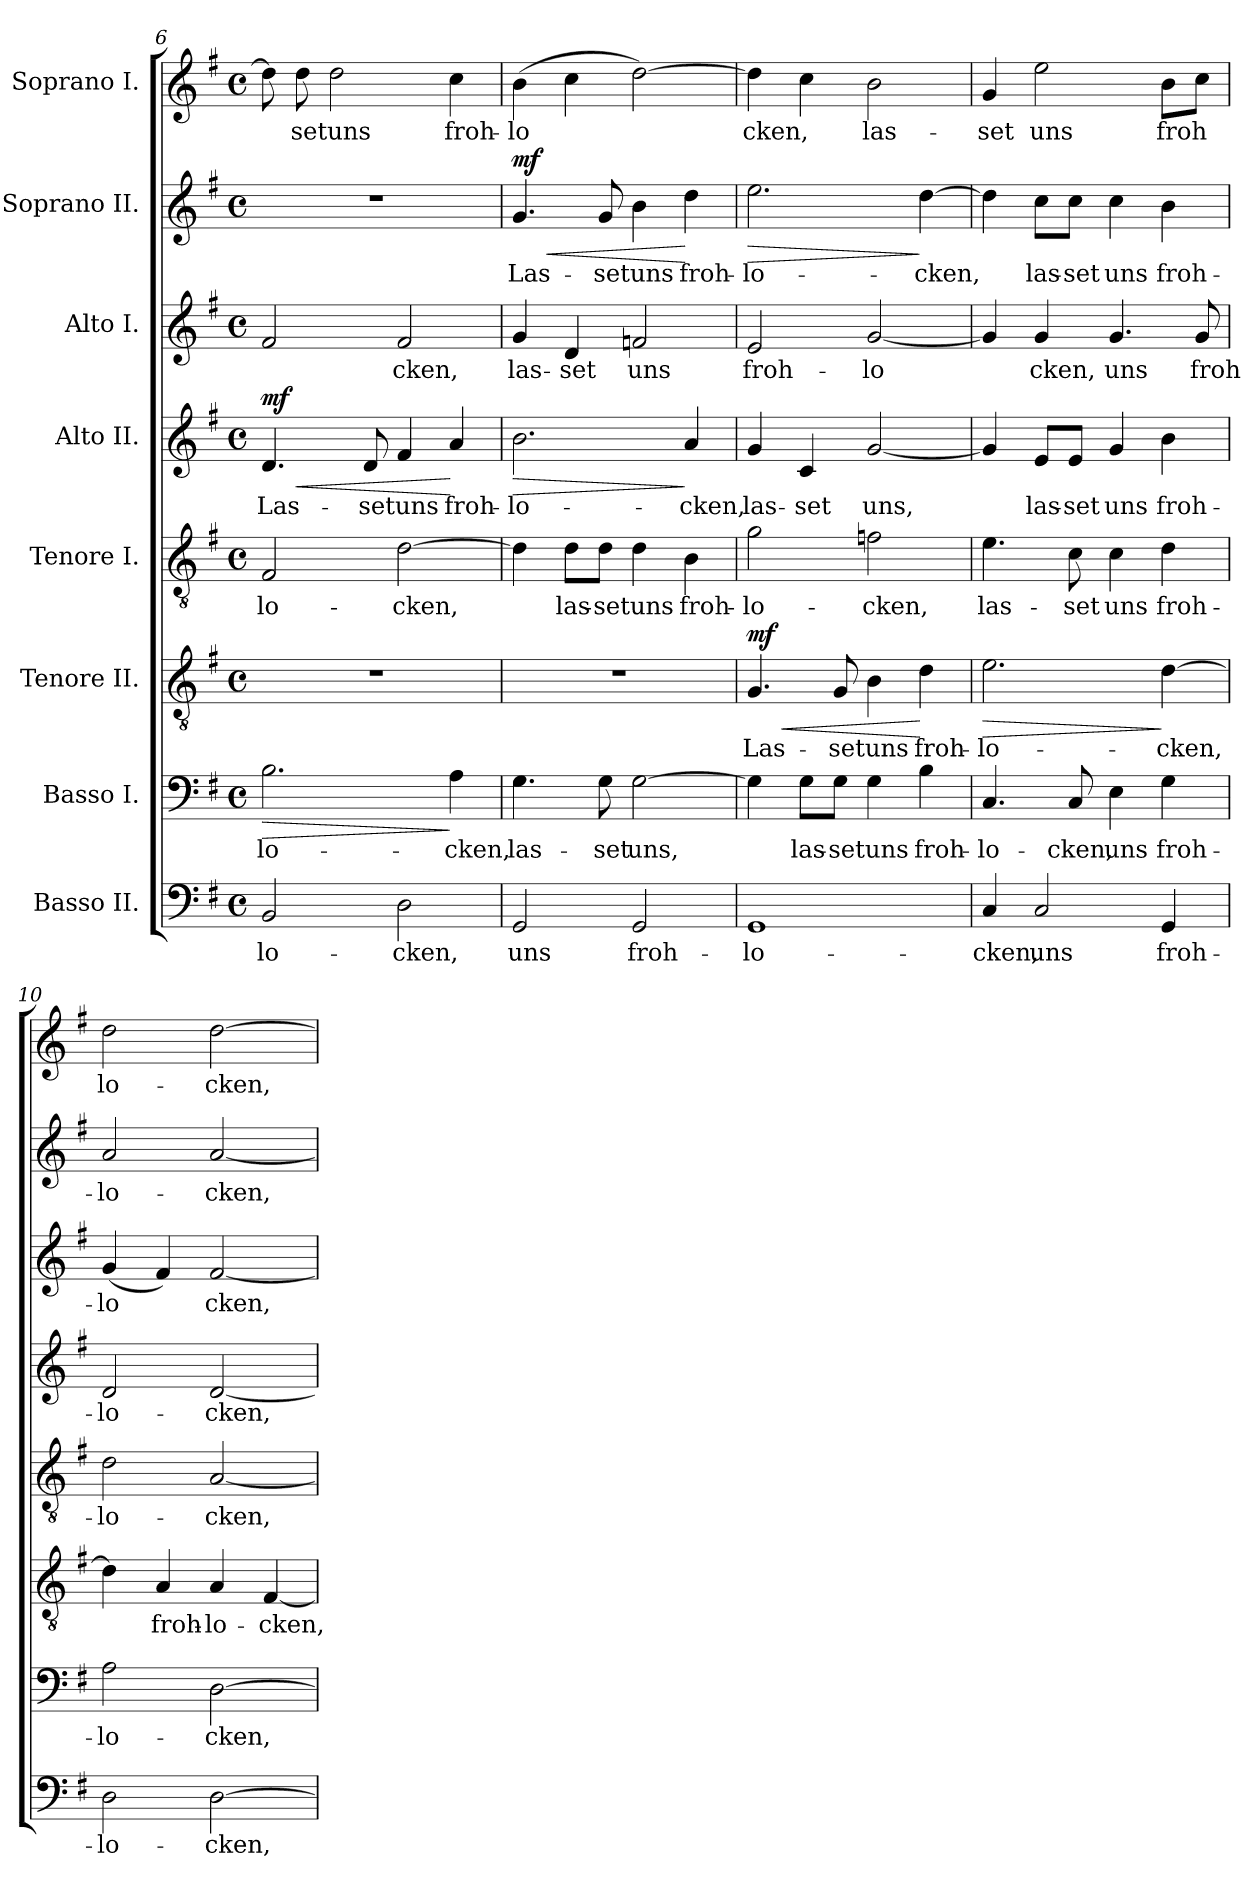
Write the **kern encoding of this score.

**kern	**text	**kern	**text	**dynam	**kern	**text	**dynam	**kern	**text	**kern	**text	**dynam	**kern	**text	**kern	**text	**dynam	**kern	**text
*part8	*part8	*part7	*part7	*part7	*part6	*part6	*part6	*part5	*part5	*part4	*part4	*part4	*part3	*part3	*part2	*part2	*part2	*part1	*part1
*staff8	*staff8	*staff7	*staff7	*staff7	*staff6	*staff6	*staff6	*staff5	*staff5	*staff4	*staff4	*staff4	*staff3	*staff3	*staff2	*staff2	*staff2	*staff1	*staff1
*I"Basso II.	*	*I"Basso I.	*	*	*I"Tenore II.	*	*	*I"Tenore I.	*	*I"Alto II.	*	*	*I"Alto I.	*	*I"Soprano II.	*	*	*I"Soprano I.	*
*clefF4	*	*clefF4	*	*	*clefGv2	*	*	*clefGv2	*	*clefG2	*	*	*clefG2	*	*clefG2	*	*	*clefG2	*
*k[f#]	*	*k[f#]	*	*	*k[f#]	*	*	*k[f#]	*	*k[f#]	*	*	*k[f#]	*	*k[f#]	*	*	*k[f#]	*
*G:	*	*G:	*	*	*G:	*	*	*G:	*	*G:	*	*	*G:	*	*G:	*	*	*G:	*
*M4/4	*	*M4/4	*	*	*M4/4	*	*	*M4/4	*	*M4/4	*	*	*M4/4	*	*M4/4	*	*	*M4/4	*
*met(c)	*	*met(c)	*	*	*met(c)	*	*	*met(c)	*	*met(c)	*	*	*met(c)	*	*met(c)	*	*	*met(c)	*
=6	=6	=6	=6	=6	=6	=6	=6	=6	=6	=6	=6	=6	=6	=6	=6	=6	=6	=6	=6
!	!LO:LY:b:cj	!	!LO:LY:b:cj	!LO:HP:b	!	!	!	!	!LO:LY:b:cj	!	!LO:LY:b:cj	!LO:HP:b	!	!LO:LY:b:cj	!	!	!	!	!LO:LY:b:cj
!	!	!	!	!	!	!	!	!	!	!	!	!LO:DY:n=1:a	!	!	!	!	!	!	!
2BB/	-lo-	2.B\	-lo-	>	1r	.	.	2F#/	-lo-	4.d/	Las-	< mf	2f#/	--	1r	.	.	8dd\]	--
!	!	!	!	!	!	!	!	!	!	!	!	!	!	!	!	!	!	!	!LO:LY:b:cj
.	.	.	.	.	.	.	.	.	.	.	.	.	.	.	.	.	.	8dd\	-setuns
!	!	!	!	!	!	!	!	!	!	!	!	!	!	!	!	!	!	!	!LO:LY:b:cj
.	.	.	.	.	.	.	.	.	.	.	.	.	.	.	.	.	.	2dd\	.
!	!	!	!	!	!	!	!	!	!	!	!LO:LY:b:cj	!	!	!	!	!	!	!	!
.	.	.	.	.	.	.	.	.	.	8d/	-setuns	.	.	.	.	.	.	.	.
!	!LO:LY:b:cj	!	!	!	!	!	!	!	!LO:LY:b:cj	!	!LO:LY:b:cj	!	!	!LO:LY:b:cj	!	!	!	!	!
2D\	-cken,	.	.	.	.	.	.	[>2d\	-cken,	4f#/	.	.	2f#/	-cken,	.	.	.	.	.
!	!	!	!LO:LY:b:cj	!	!	!	!	!	!	!	!LO:LY:b:cj	!	!	!	!	!	!	!	!LO:LY:b:cj
.	.	4A\	-cken,	]	.	.	.	.	.	4a/	froh-	[	.	.	.	.	.	4cc\	froh-
=7!	=7!	=7!	=7!	=7!	=7!	=7!	=7!	=7!	=7!	=7!	=7!	=7!	=7!	=7!	=7!	=7!	=7!	=7!	=7!
!	!LO:LY:b:cj	!	!LO:LY:b:cj	!	!	!	!	!	!LO:LY:b:cj	!	!LO:LY:b:cj	!LO:HP:b	!	!LO:LY:b:cj	!	!LO:LY:b:cj	!LO:HP:b	!	!LO:LY:b:cj
!	!	!	!	!	!	!	!	!	!	!	!	!	!	!	!	!	!LO:DY:n=1:a	!	!
2GG/	uns	4.G\	las-	.	1r	.	.	4d\]	.	2.b\	-lo-	>	4g/	las-	4.g/	Las-	< mf	(>4b\	-lo-
!	!	!	!	!	!	!	!	!	!LO:LY:b:cj	!	!	!	!	!LO:LY:b:cj	!	!	!	!	!LO:LY:b:cj
.	.	.	.	.	.	.	.	8d\L	las-	.	.	.	4d/	-set	.	.	.	4cc\	--
!	!	!	!LO:LY:b:cj	!	!	!	!	!	!LO:LY:b:cj	!	!	!	!	!	!	!LO:LY:b:cj	!	!	!
.	.	8G\	-set	.	.	.	.	8d\J	-setuns	.	.	.	.	.	8g/	-setuns	.	.	.
!	!LO:LY:b:cj	!	!LO:LY:b:cj	!	!	!	!	!	!LO:LY:b:cj	!	!	!	!	!LO:LY:b:cj	!	!LO:LY:b:cj	!	!	!LO:LY:b:cj
2GG/	froh-	[<2G\	uns,	.	.	.	.	4d\	.	.	.	.	2fn/	uns	4b\	.	.	[<2dd\)	--
!	!	!	!	!	!	!	!	!	!LO:LY:b:cj	!	!LO:LY:b:cj	!	!	!	!	!LO:LY:b:cj	!	!	!
.	.	.	.	.	.	.	.	4B\	froh-	4a/	-cken,	]	.	.	4dd\	froh-	[	.	.
!!LO:PB:g=z
=8!	=8!	=8!	=8!	=8!	=8!	=8!	=8!	=8!	=8!	=8!	=8!	=8!	=8!	=8!	=8!	=8!	=8!	=8!	=8!
!	!LO:LY:b:cj	!	!LO:LY:b:cj	!	!	!LO:LY:b:cj	!LO:HP:b	!	!LO:LY:b:cj	!	!LO:LY:b:cj	!	!	!LO:LY:b:cj	!	!LO:LY:b:cj	!LO:HP:b	!	!LO:LY:b:cj
!	!	!	!	!	!	!	!LO:DY:n=1:a	!	!	!	!	!	!	!	!	!	!	!	!
1GG	-lo-	4G\]	-	.	4.G/	Las-	< mf	2g\	-lo-	4g/	las-	.	2e/	froh-	2.ee\	-lo-	>	4dd\]	-cken,
!	!	!	!LO:LY:b:cj	!	!	!	!	!	!	!	!LO:LY:b:cj	!	!	!	!	!	!	!	!LO:LY:b:cj
.	.	8G\L	-las-	.	.	.	.	.	.	4c/	-set	.	.	.	.	.	.	4cc\	-
!	!	!	!LO:LY:b:cj	!	!	!LO:LY:b:cj	!	!	!	!	!	!	!	!	!	!	!	!	!
.	.	8G\J	-setuns	.	8G/	-setuns	.	.	.	.	.	.	.	.	.	.	.	.	.
!	!	!	!LO:LY:b:cj	!	!	!LO:LY:b:cj	!	!	!LO:LY:b:cj	!	!LO:LY:b:cj	!	!	!LO:LY:b:cj	!	!	!	!	!LO:LY:b:cj
.	.	4G\	.	.	4B\	.	.	2fn\	-cken,	[<2g/	uns,	.	[<2g/	-lo-	.	.	.	2b\	-las-
!	!	!	!LO:LY:b:cj	!	!	!LO:LY:b:cj	!	!	!	!	!	!	!	!	!	!LO:LY:b:cj	!	!	!
.	.	4B\	froh-	.	4d\	froh-	[	.	.	.	.	.	.	.	[>4dd\	-cken,	]	.	.
=9!	=9!	=9!	=9!	=9!	=9!	=9!	=9!	=9!	=9!	=9!	=9!	=9!	=9!	=9!	=9!	=9!	=9!	=9!	=9!
!	!LO:LY:b:cj	!	!LO:LY:b:cj	!	!	!LO:LY:b:cj	!LO:HP:b	!	!LO:LY:b:cj	!	!LO:LY:b:cj	!	!	!LO:LY:b:cj	!	!LO:LY:b:cj	!	!	!LO:LY:b:cj
4C/	-cken,	4.C/	-lo-	.	2.e\	-lo-	>	4.e\	las-	4g/]	.	.	4g/]	--	4dd\]	.	.	4g/	-set
!	!LO:LY:b:cj	!	!	!	!	!	!	!	!	!	!LO:LY:b:cj	!	!	!LO:LY:b:cj	!	!LO:LY:b:cj	!	!	!LO:LY:b:cj
2C/	uns	.	.	.	.	.	.	.	.	8e/L	las-	.	4g/	-cken,	8cc\L	las-	.	2ee\	uns
!	!	!	!LO:LY:b:cj	!	!	!	!	!	!LO:LY:b:cj	!	!LO:LY:b:cj	!	!	!	!	!LO:LY:b:cj	!	!	!
.	.	8C/	-cken,	.	.	.	.	8c\	-set	8e/J	-set	.	.	.	8cc\J	-set	.	.	.
!	!	!	!LO:LY:b:cj	!	!	!	!	!	!LO:LY:b:cj	!	!LO:LY:b:cj	!	!	!LO:LY:b:cj	!	!LO:LY:b:cj	!	!	!
.	.	4E\	uns	.	.	.	.	4c\	uns	4g/	uns	.	4.g/	uns	4cc\	uns	.	.	.
!	!LO:LY:b:cj	!	!LO:LY:b:cj	!	!	!LO:LY:b:cj	!	!	!LO:LY:b:cj	!	!LO:LY:b:cj	!	!	!	!	!LO:LY:b:cj	!	!	!LO:LY:b:cj
4GG/	froh-	4G\	froh-	.	[>4d\	-cken,	]	4d\	froh-	4b\	froh-	.	.	.	4b\	froh-	.	8b\L	froh-
!	!	!	!	!	!	!	!	!	!	!	!	!	!	!LO:LY:b:cj	!	!	!	!	!LO:LY:b:cj
.	.	.	.	.	.	.	.	.	.	.	.	.	8g/	froh-	.	.	.	8cc\J	--
=10!	=10!	=10!	=10!	=10!	=10!	=10!	=10!	=10!	=10!	=10!	=10!	=10!	=10!	=10!	=10!	=10!	=10!	=10!	=10!
!	!LO:LY:b:cj	!	!LO:LY:b:cj	!	!	!LO:LY:b:cj	!	!	!LO:LY:b:cj	!	!LO:LY:b:cj	!	!	!LO:LY:b:cj	!	!LO:LY:b:cj	!	!	!LO:LY:b:cj
2D\	-lo-	2A\	-lo-	.	4d\]	.	.	2d\	-lo-	2d/	-lo-	.	(<4g/	-lo-	2a/	-lo-	.	2dd\	-lo-
!	!	!	!	!	!	!LO:LY:b:cj	!	!	!	!	!	!	!	!LO:LY:b:cj	!	!	!	!	!
.	.	.	.	.	4A/	froh-	.	.	.	.	.	.	4f#/)	--	.	.	.	.	.
!	!LO:LY:b:cj	!	!LO:LY:b:cj	!	!	!LO:LY:b:cj	!	!	!LO:LY:b:cj	!	!LO:LY:b:cj	!	!	!LO:LY:b:cj	!	!LO:LY:b:cj	!	!	!LO:LY:b:cj
[>2D\	-cken,	[>2D\	-cken,	.	4A/	-lo-	.	[<2A/	-cken,	[<2d/	-cken,	.	[<2f#/	-cken,	[<2a/	-cken,	.	[>2dd\	-cken,
!	!	!	!	!	!	!LO:LY:b:cj	!	!	!	!	!	!	!	!	!	!	!	!	!
.	.	.	.	.	[<4F#/	-cken,	.	.	.	.	.	.	.	.	.	.	.	.	.
=!	=!	=!	=!	=!	=!	=!	=!	=!	=!	=!	=!	=!	=!	=!	=!	=!	=!	=!	=!
*-	*-	*-	*-	*-	*-	*-	*-	*-	*-	*-	*-	*-	*-	*-	*-	*-	*-	*-	*-
